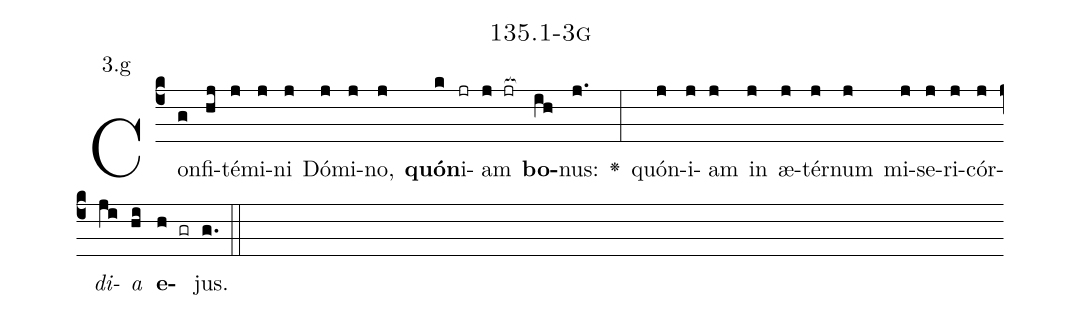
name: 135.1-3g;
annotation: 3.g;
%%
(c4)Con(g)fi(hj)té(j)mi(j)ni(j) Dó(j)mi(j)no,(j) <b>quón</b>(k)i(jr)am(j jr[ocb:1{]) <b>bo</b>(ih[ocb:0}])nus:(j.) <v>\greheightstar</v>(:) quón(j)i(j)am(j) in(j) æ(j)tér(j)num(j) mi(j)se(j)ri(j)cór(j)<i>di</i>(ji)<i>a</i>(hi) <b>e</b>(h gr)jus.(g.) (::)


%E(j) u(j) o(ji) u(hi) a(h) e.(g.) (::)
